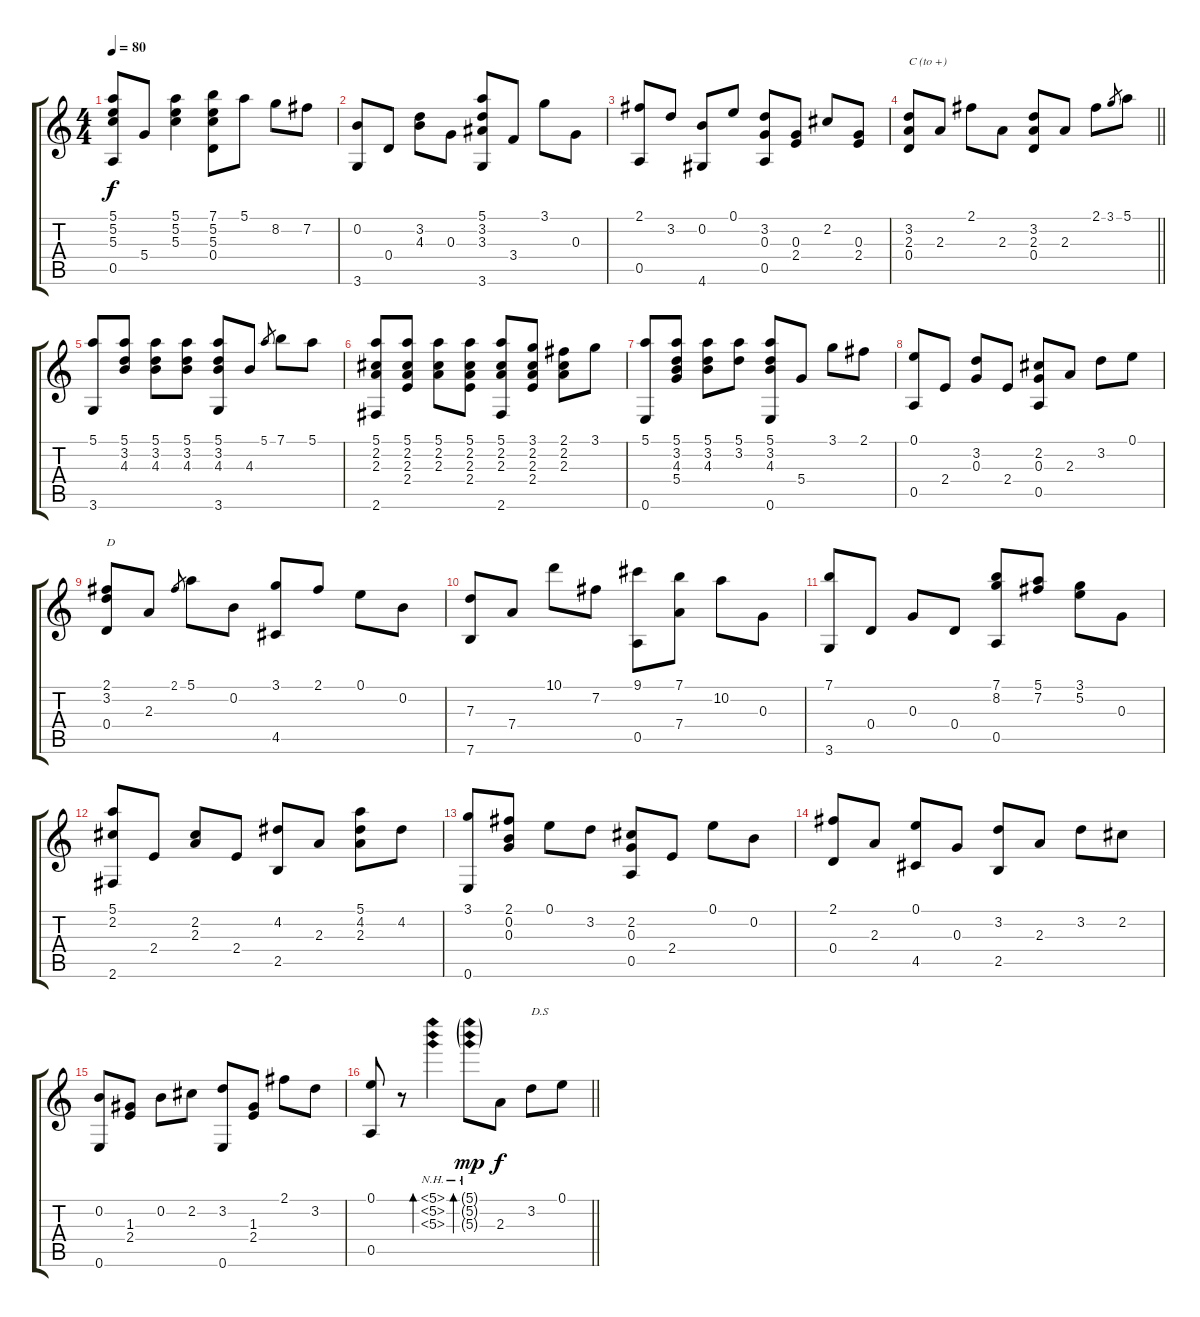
\track "" {instrument acousticguitarnylon}
\staff {score tabs}
\tuning (E4 B3 G3 D3 A2 E2) {hide}
\ts (4 4)
\tempo 80
\clef g2
\ks c
(5.1 5.2 5.3 0.5).8{dy f} 5.4.8 (5.1 5.2 5.3).4 (7.1 5.2 5.3 0.4).8 5.1.8 8.2.8 7.2.8 |
(0.2 3.6).8 0.4.8 (3.2 4.3).8 0.3.8 (5.1 3.2 3.3 3.6).8 3.4.8 3.1.8 0.3.8 |
(2.1 0.5).8 3.2.8 (0.2 4.6).8 0.1.8 (3.2 0.3 0.5).8 (0.3 2.4).8 2.2.8 (0.3 2.4).8 |
\barLineRight lightlight
(3.2 2.3 0.4).8{txt "C (to +)"} 2.3.8 2.1.8 2.3.8 (3.2 2.3 0.4).8 2.3.8 2.1.8 3.1.8{gr} 5.1.8 |
(5.1 3.6).8 (5.1 3.2 4.3).8 (5.1 3.2 4.3).8 (5.1 3.2 4.3).8 (5.1 3.2 4.3 3.6).8 4.3.8 5.1.8{gr} 7.1.8 5.1.8 |
(5.1 2.2 2.3 2.6).8 (5.1 2.2 2.3 2.4).8 (5.1 2.2 2.3).8 (5.1 2.2 2.3 2.4).8 (5.1 2.2 2.3 2.6).8 (3.1 2.2 2.3 2.4).8 (2.1 2.2 2.3).8 3.1.8 |
(5.1 0.6).8 (5.1 3.2 4.3 5.4).8 (5.1 3.2 4.3).8 (5.1 3.2).8 (5.1 3.2 4.3 0.6).8 5.4.8 3.1.8 2.1.8 |
(0.1 0.5).8 2.4.8 (3.2 0.3).8 2.4.8 (2.2 0.3 0.5).8 2.3.8 3.2.8 0.1.8 |
(2.1 3.2 0.4).8{txt "D"} 2.3.8 2.1.8{gr} 5.1.8 0.2.8 (3.1 4.5).8 2.1.8 0.1.8 0.2.8 |
(7.3 7.6).8 7.4.8 10.1.8 7.2.8 (9.1 0.5).8 (7.1 7.4).8 10.2.8 0.3.8 |
(7.1 3.6).8 0.4.8 0.3.8 0.4.8 (7.1 8.2 0.5).8 (5.1 7.2).8 (3.1 5.2).8 0.3.8 |
(5.1 2.2 2.6).8 2.4.8 (2.2 2.3).8 2.4.8 (4.2 2.5).8 2.3.8 (5.1 4.2 2.3).8 4.2.8 |
(3.1 0.6).8 (2.1 0.2 0.3).8 0.1.8 3.2.8 (2.2 0.3 0.5).8 2.4.8 0.1.8 0.2.8 |
(2.1 0.4).8 2.3.8 (0.1 4.5).8 0.3.8 (3.2 2.5).8 2.3.8 3.2.8 2.2.8 |
(0.2 0.6).8 (1.3 2.4).8 0.2.8 2.2.8 (3.2 0.6).8 (1.3 2.4).8 2.1.8 3.2.8 |
\barLineRight lightlight
(0.1 0.5).8 r.8 (5.1{nh} 5.2{nh} 5.3{nh}).4{bd 480} (5.1{nh g} 5.2{nh g} 5.3{nh g}).8{bd 240 dy mp} 2.3.8{dy f} 3.2.8{txt "D.S"} 0.1.8
